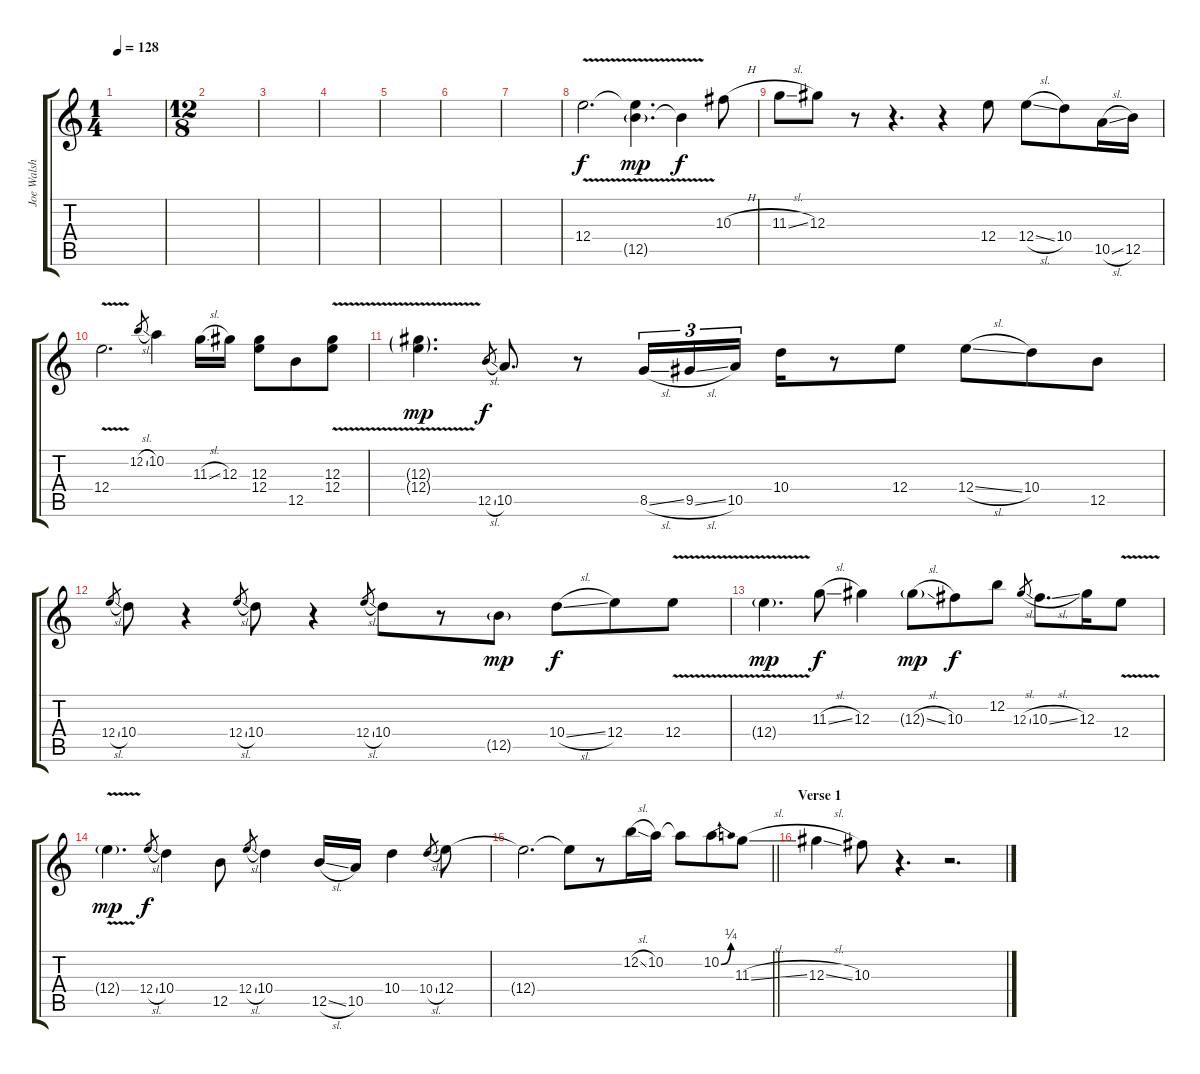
\track ("Joe Walsh Slide Solo in Open E Tuning" "Joe Walsh ") {mute instrument overdrivenguitar}
\staff {score tabs}
\tuning (E4 B3 Ab3 E3 B2 E2) {hide}
\ts (1 4)
\tempo 128
\clef g2
\ks c
|
\ts (12 8)
|
|
|
|
|
|
12.4{v}.2{d} (12.4{t} 12.5{v g}).4{d dy mp} 12.5{t}.4{dy f} 10.3{h}.8 |
11.3{sl}.8 12.3.8 r.8 r.4{d} r.4 12.4.8 12.4{sl}.8 10.4.8 10.5{sl}.16 12.5.16 |
12.4{v}.2{d} 12.2{sl}.8{gr} 10.2.4 11.3{sl}.16 12.3.16 (12.3 12.4).8 12.5.8 (12.3{v} 12.4{v}).8 |
(12.3{v g} 12.4{v g}).4{d dy mp} 12.5{sl}.8{gr dy f} 10.5.8{d} r.8 8.5{sl}.16{tu (3 2)} 9.5{sl}.16{tu (3 2)} 10.5.16{tu (3 2)} 10.4.16 r.8 12.4.8 12.4{sl}.8 10.4.8 12.5.8 |
12.4{sl}.8{gr} 10.4.8 r.4 12.4{sl}.8{gr} 10.4.8 r.4 12.4{sl}.8{gr} 10.4.8 r.8 12.5{g}.8{dy mp} 10.4{sl}.8{dy f} 12.4.8 12.4{v}.8 |
12.4{v g}.4{d dy mp} 11.3{sl}.8{dy f} 12.3.4 12.3{sl g}.8{dy mp} 10.3.8{dy f} 12.2.8 12.3{sl}.8{gr} 10.3{sl}.8{d} 12.3.16 12.4{v}.8 |
12.4{v g}.4{d dy mp} 12.4{sl}.8{gr dy f} 10.4.4 12.5.8 12.4{sl}.8{gr} 10.4.4 12.5{sl}.16 10.5.16 10.4.4 10.4{sl}.8{gr} 12.4.8 |
\barLineRight lightlight
12.4{t}.2{d} 12.4{t}.8 r.8 12.2{sl}.16 10.2.16 10.2{t}.8 10.2{be (bend 0 0 60 1)}.8 11.3{sl}.8 |
\section ("" "Verse 1")
12.3{sl}.4 10.3.8 r.4{d} r.2{d}
